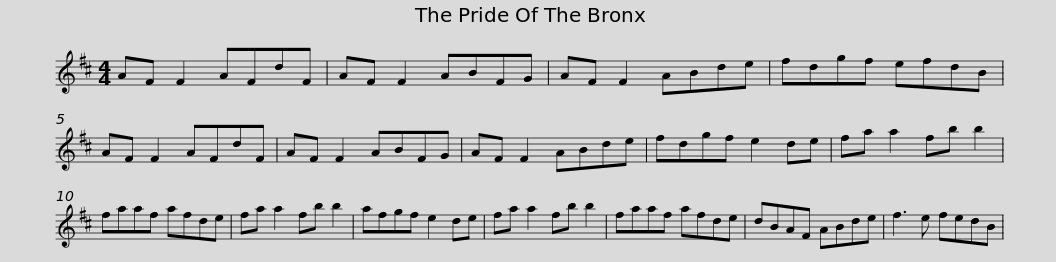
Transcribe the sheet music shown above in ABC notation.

X:1
L:1/8
M:4/4
I:linebreak $
K:D
V:1 treble
V:1
 AF F2 AFdF | AF F2 ABFG | AF F2 ABde | fdgf efdB | AF F2 AFdF | %5
 AF F2 ABFG |$ AF F2 ABde | fdgf e2 de | fa a2 fb b2 | faaf afde | %10
 fa a2 fb b2 | afgf e2 de |$ fa a2 fb b2 | faaf afde | dBAF ABde | %15
 f3 e fedB | %16
